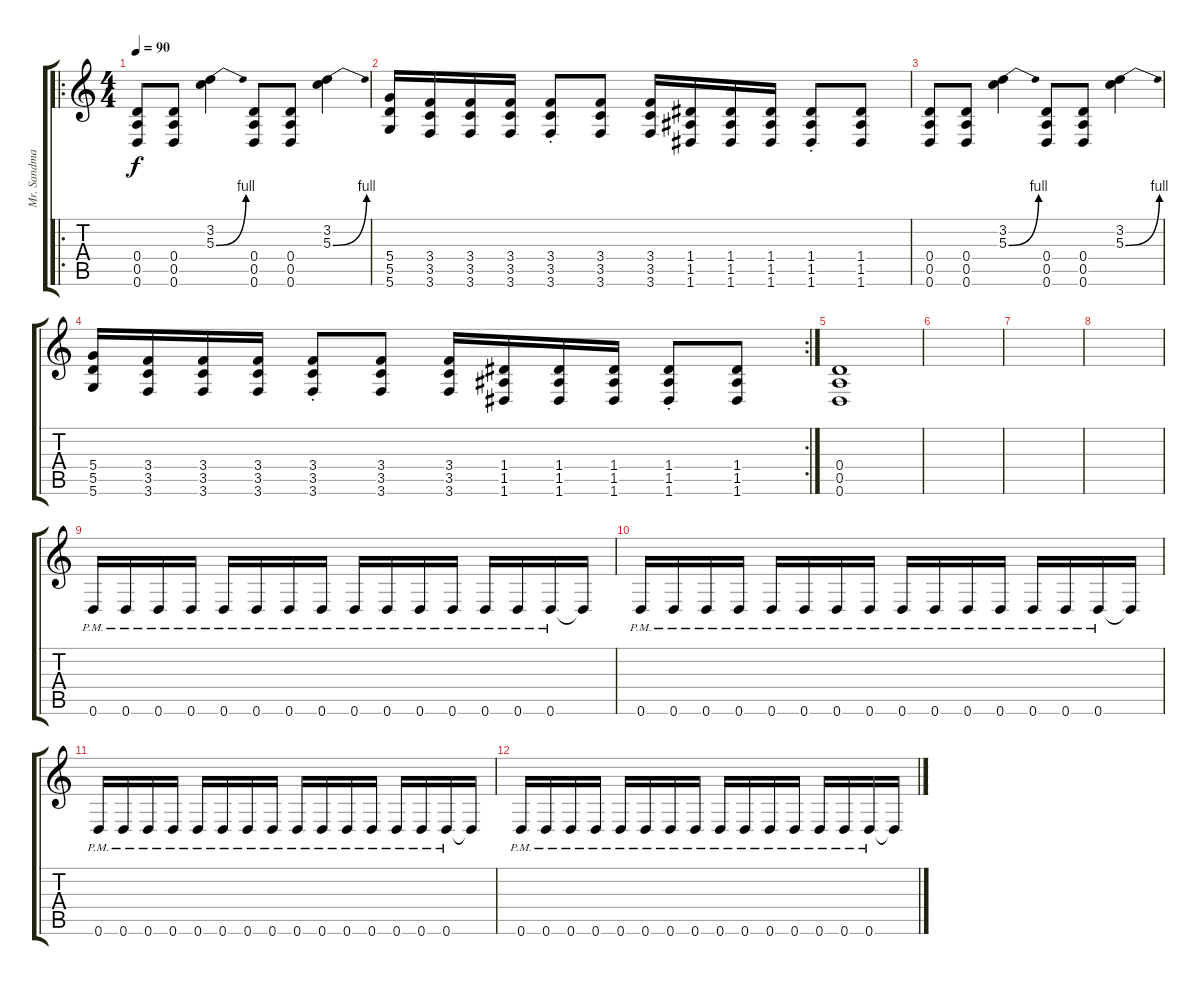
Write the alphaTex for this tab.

\track ("Mr. Sandman dirty" "Mr. Sandma") {instrument distortionguitar}
\staff {score tabs}
\tuning (E4 B3 G3 D3 A2 D2) {hide}
\ro
\ts (4 4)
\tempo 90
\clef g2
\ks c
(0.4 0.5 0.6).8{dy f} (0.4 0.5 0.6).8 (3.2 5.3{be (bend 0 0 60 4)}).4 (0.4 0.5 0.6).8 (0.4 0.5 0.6).8 (3.2 5.3{be (bend 0 0 60 4)}).4 |
(5.4 5.5 5.6).16 (3.4 3.5 3.6).16 (3.4 3.5 3.6).16 (3.4 3.5 3.6).16 (3.4{st} 3.5{st} 3.6{st}).8 (3.4 3.5 3.6).8 (3.4 3.5 3.6).16 (1.4 1.5 1.6).16 (1.4 1.5 1.6).16 (1.4 1.5 1.6).16 (1.4{st} 1.5{st} 1.6{st}).8 (1.4 1.5 1.6).8 |
(0.4 0.5 0.6).8 (0.4 0.5 0.6).8 (3.2 5.3{be (bend 0 0 60 4)}).4 (0.4 0.5 0.6).8 (0.4 0.5 0.6).8 (3.2 5.3{be (bend 0 0 60 4)}).4 |
\rc 2
(5.4 5.5 5.6).16 (3.4 3.5 3.6).16 (3.4 3.5 3.6).16 (3.4 3.5 3.6).16 (3.4{st} 3.5{st} 3.6{st}).8 (3.4 3.5 3.6).8 (3.4 3.5 3.6).16 (1.4 1.5 1.6).16 (1.4 1.5 1.6).16 (1.4 1.5 1.6).16 (1.4{st} 1.5{st} 1.6{st}).8 (1.4 1.5 1.6).8 |
(0.4 0.5 0.6).1 |
|
|
|
0.6{pm}.16 0.6{pm}.16 0.6{pm}.16 0.6{pm}.16 0.6{pm}.16 0.6{pm}.16 0.6{pm}.16 0.6{pm}.16 0.6{pm}.16 0.6{pm}.16 0.6{pm}.16 0.6{pm}.16 0.6{pm}.16 0.6{pm}.16 0.6{pm}.16 0.6{t}.16 |
0.6{pm}.16 0.6{pm}.16 0.6{pm}.16 0.6{pm}.16 0.6{pm}.16 0.6{pm}.16 0.6{pm}.16 0.6{pm}.16 0.6{pm}.16 0.6{pm}.16 0.6{pm}.16 0.6{pm}.16 0.6{pm}.16 0.6{pm}.16 0.6{pm}.16 0.6{t}.16 |
0.6{pm}.16 0.6{pm}.16 0.6{pm}.16 0.6{pm}.16 0.6{pm}.16 0.6{pm}.16 0.6{pm}.16 0.6{pm}.16 0.6{pm}.16 0.6{pm}.16 0.6{pm}.16 0.6{pm}.16 0.6{pm}.16 0.6{pm}.16 0.6{pm}.16 0.6{t}.16 |
0.6{pm}.16 0.6{pm}.16 0.6{pm}.16 0.6{pm}.16 0.6{pm}.16 0.6{pm}.16 0.6{pm}.16 0.6{pm}.16 0.6{pm}.16 0.6{pm}.16 0.6{pm}.16 0.6{pm}.16 0.6{pm}.16 0.6{pm}.16 0.6{pm}.16 0.6{t}.16
